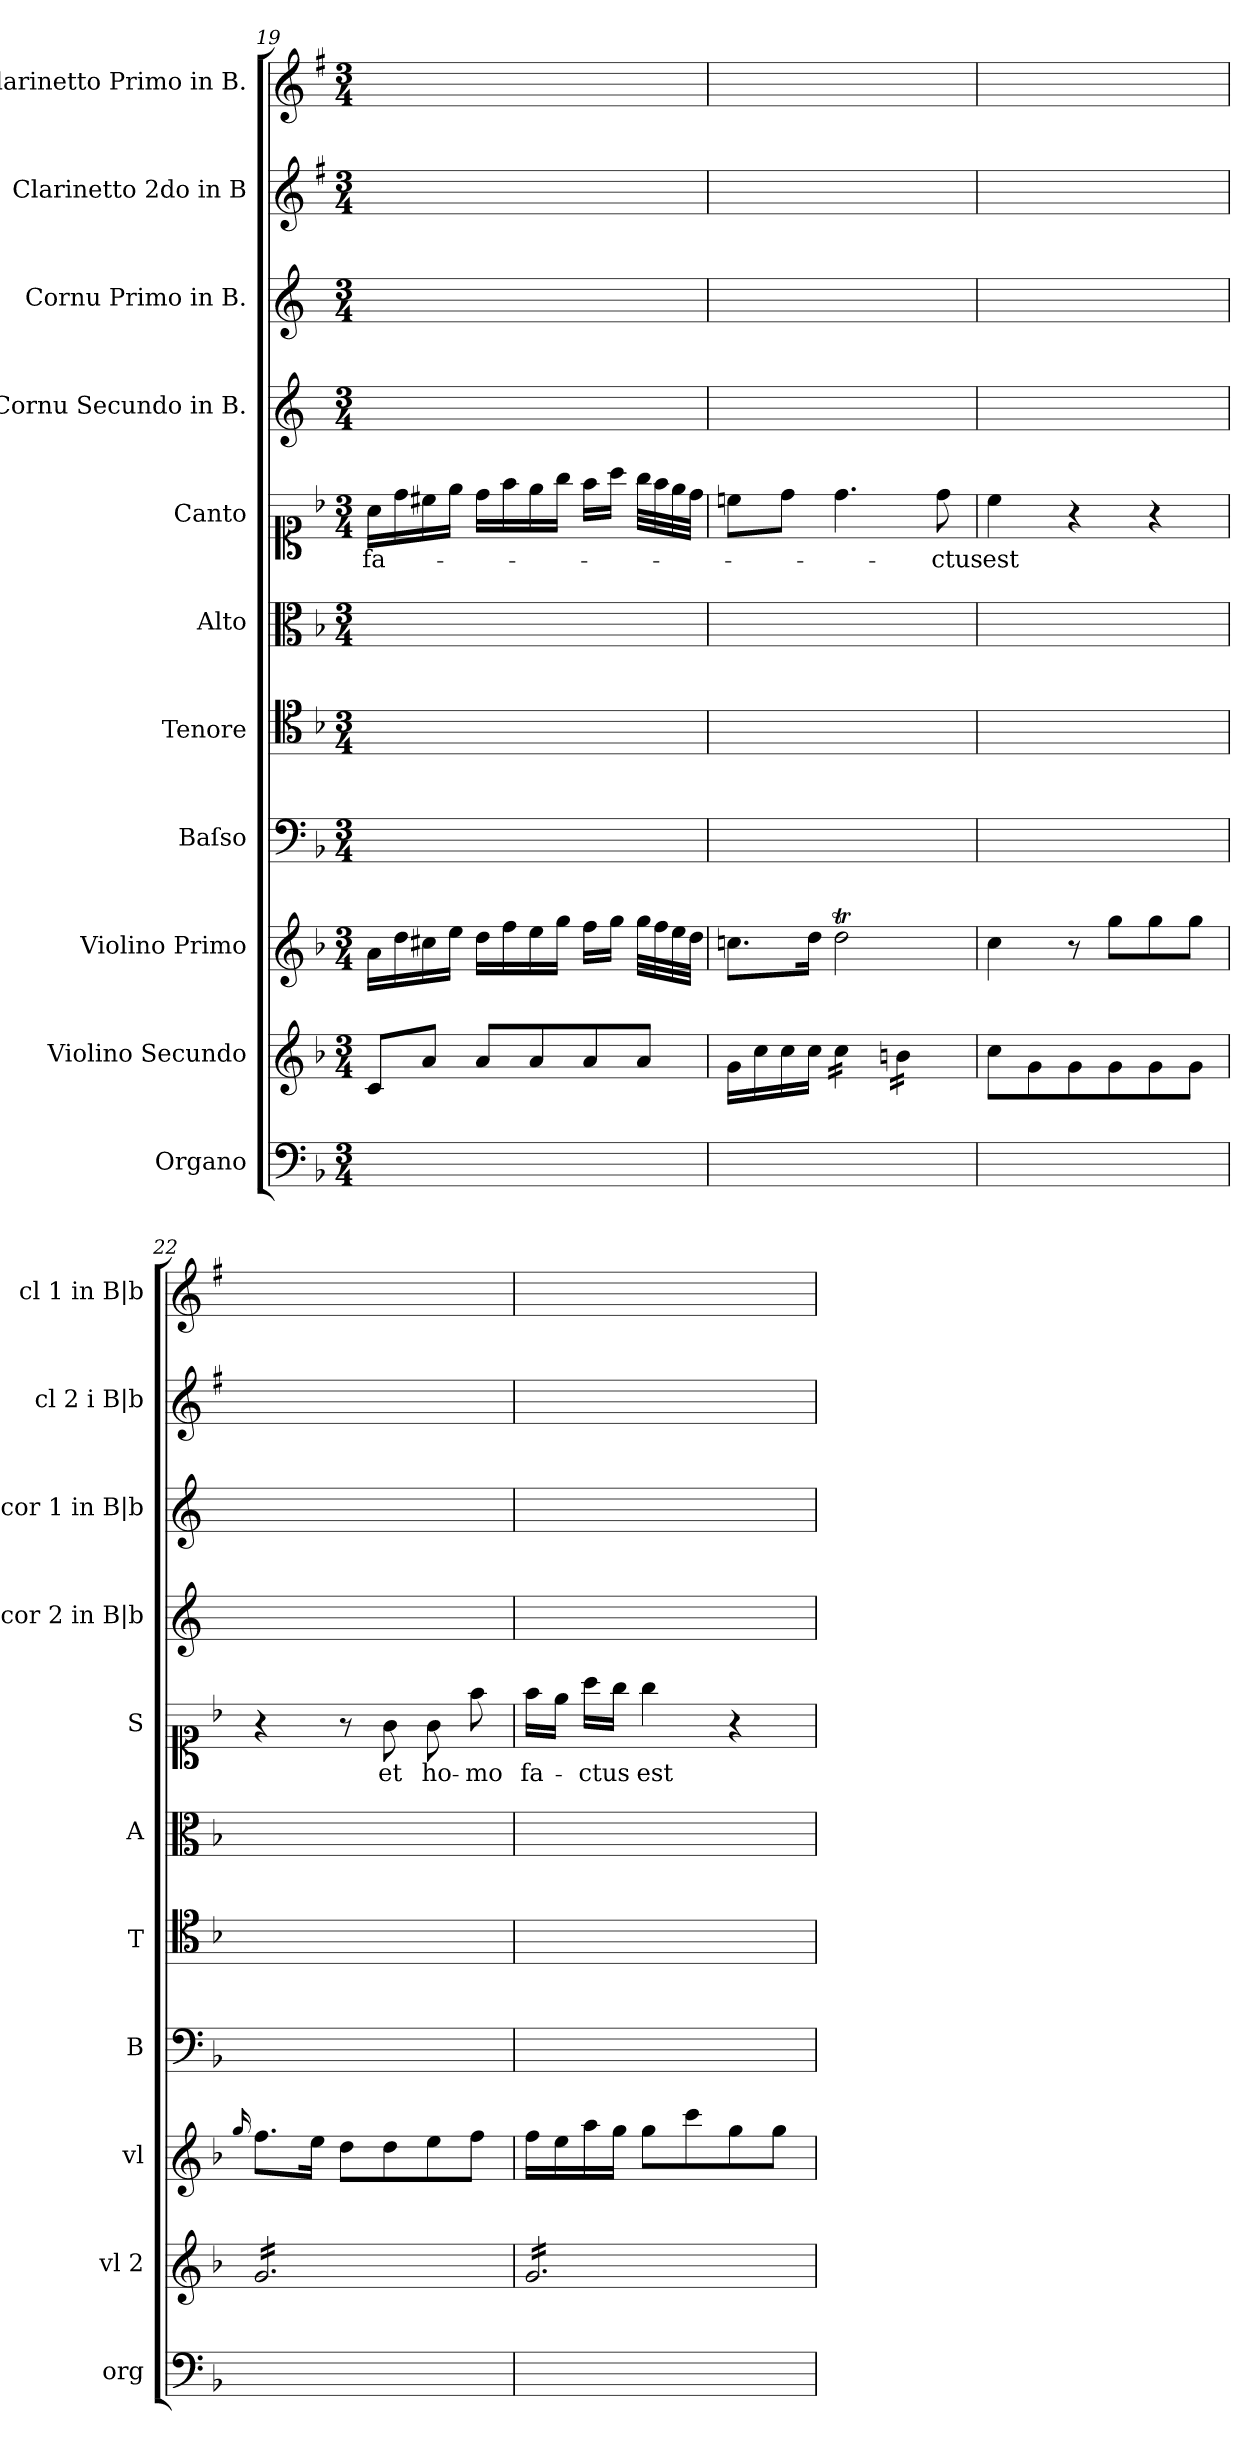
**kern	**kern	**kern	**kern	**kern	**kern	**kern	**text	**kern	**kern	**kern	**kern
*part11	*part10	*part9	*part8	*part7	*part6	*part5	*part5	*part4	*part3	*part2	*part1
*staff11	*staff10	*staff9	*staff8	*staff7	*staff6	*staff5	*staff5	*staff4	*staff3	*staff2	*staff1
*I"Organo	*I"Violino Secundo	*I"Violino Primo	*I"Baſso	*I"Tenore	*I"Alto	*I"Canto	*	*I"Cornu Secundo in B.	*I"Cornu Primo in B.	*I"Clarinetto 2do in B	*I"Clarinetto Primo in B.
*I'org	*I'vl 2	*I'vl	*I'B	*I'T	*I'A	*I'S	*	*I'cor 2 in B|b	*I'cor 1 in B|b	*I'cl 2 i B|b	*I'cl 1 in B|b
*clefF4	*clefG2	*clefG2	*clefF4	*clefC4	*clefC3	*clefC1	*	*clefG2	*clefG2	*clefG2	*clefG2
*	*	*	*	*	*	*	*	*ITrd4c7	*ITrd4c7	*ITrd1c2	*ITrd1c2
*k[b-]	*k[b-]	*k[b-]	*k[b-]	*k[b-]	*k[b-]	*k[b-]	*	*k[b-]	*k[b-]	*k[b-]	*k[b-]
*F:	*F:	*F:	*F:	*F:	*F:	*F:	*	*F:	*F:	*F:	*F:
*M3/4	*M3/4	*M3/4	*M3/4	*M3/4	*M3/4	*M3/4	*	*M3/4	*M3/4	*M3/4	*M3/4
=19	=19	=19	=19	=19	=19	=19	=19	=19	=19	=19	=19
2.ryy	8c/L	16a\LL	2.ryy	2.ryy	2.ryy	16a\LL	fa-	2.ryy	2.ryy	2.ryy	2.ryy
.	.	16dd\	.	.	.	16dd\	.	.	.	.	.
.	8a/J	16cc#X\	.	.	.	16cc#X\	.	.	.	.	.
.	.	16ee\JJ	.	.	.	16ee\JJ	.	.	.	.	.
.	8a/L	16dd\LL	.	.	.	16dd\LL	.	.	.	.	.
.	.	16ff\	.	.	.	16ff\	.	.	.	.	.
.	8a/	16ee\	.	.	.	16ee\	.	.	.	.	.
.	.	16gg\JJ	.	.	.	16gg\JJ	.	.	.	.	.
.	8a/	16ff\LL	.	.	.	16ff\LL	.	.	.	.	.
.	.	16gg\JJ	.	.	.	16aa\JJ	.	.	.	.	.
.	8a/J	32gg\LLL	.	.	.	32gg\LLL	.	.	.	.	.
.	.	32ff\	.	.	.	32ff\	.	.	.	.	.
.	.	32ee\	.	.	.	32ee\	.	.	.	.	.
.	.	32dd\JJJ	.	.	.	32dd\JJJ	.	.	.	.	.
=20	=20	=20	=20	=20	=20	=20	=20	=20	=20	=20	=20
2.ryy	16g\LL	8.ccn\L	2.ryy	2.ryy	2.ryy	8ccn\L	.	2.ryy	2.ryy	2.ryy	2.ryy
.	16cc\	.	.	.	.	.	.	.	.	.	.
.	16cc\	.	.	.	.	8dd\J	.	.	.	.	.
.	16cc\JJ	16dd\Jk	.	.	.	.	.	.	.	.	.
*	*tremolo	*	*	*	*	*	*	*	*	*	*
.	16cc\LL	2ddT\	.	.	.	4.dd\	.	.	.	.	.
.	16cc\	.	.	.	.	.	.	.	.	.	.
.	16cc\	.	.	.	.	.	.	.	.	.	.
.	16cc\JJ	.	.	.	.	.	.	.	.	.	.
.	16bn\LL	.	.	.	.	.	.	.	.	.	.
.	16bn\	.	.	.	.	.	.	.	.	.	.
.	16bn\	.	.	.	.	8dd\	-ctus	.	.	.	.
.	16bn\JJ	.	.	.	.	.	.	.	.	.	.
*	*Xtremolo	*	*	*	*	*	*	*	*	*	*
=21	=21	=21	=21	=21	=21	=21	=21	=21	=21	=21	=21
2.ryy	8cc\L	4cc\	2.ryy	2.ryy	2.ryy	4cc\	est	2.ryy	2.ryy	2.ryy	2.ryy
.	8g\	.	.	.	.	.	.	.	.	.	.
.	8g\	8r	.	.	.	4r	.	.	.	.	.
.	8g\	8gg\L	.	.	.	.	.	.	.	.	.
.	8g\	8gg\	.	.	.	4r	.	.	.	.	.
.	8g\J	8gg\J	.	.	.	.	.	.	.	.	.
=22	=22	=22	=22	=22	=22	=22	=22	=22	=22	=22	=22
.	.	16qqgg/	.	.	.	.	.	.	.	.	.
*	*tremolo	*	*	*	*	*	*	*	*	*	*
2.ryy	16g/LL	8.ff\L	2.ryy	2.ryy	2.ryy	4r	.	2.ryy	2.ryy	2.ryy	2.ryy
.	16g/	.	.	.	.	.	.	.	.	.	.
.	16g/	.	.	.	.	.	.	.	.	.	.
.	16g/	16ee\Jk	.	.	.	.	.	.	.	.	.
.	16g/	8dd\L	.	.	.	8r	.	.	.	.	.
.	16g/	.	.	.	.	.	.	.	.	.	.
.	16g/	8dd\	.	.	.	8g\	et	.	.	.	.
.	16g/	.	.	.	.	.	.	.	.	.	.
.	16g/	8ee\	.	.	.	8g\	ho-	.	.	.	.
.	16g/	.	.	.	.	.	.	.	.	.	.
.	16g/	8ff\J	.	.	.	8ff\	-mo	.	.	.	.
.	16g/JJ	.	.	.	.	.	.	.	.	.	.
=23	=23	=23	=23	=23	=23	=23	=23	=23	=23	=23	=23
2.ryy	16g/LL	16ff\LL	2.ryy	2.ryy	2.ryy	16ff\LL	fa-	2.ryy	2.ryy	2.ryy	2.ryy
.	16g/	16ee\	.	.	.	16ee\JJ	.	.	.	.	.
.	16g/	16aa\	.	.	.	16aa\LL	-ctus	.	.	.	.
.	16g/	16gg\JJ	.	.	.	16gg\JJ	.	.	.	.	.
.	16g/	8gg\L	.	.	.	4gg\	est	.	.	.	.
.	16g/	.	.	.	.	.	.	.	.	.	.
.	16g/	8ccc\	.	.	.	.	.	.	.	.	.
.	16g/	.	.	.	.	.	.	.	.	.	.
.	16g/	8gg\	.	.	.	4r	.	.	.	.	.
.	16g/	.	.	.	.	.	.	.	.	.	.
.	16g/	8gg\J	.	.	.	.	.	.	.	.	.
.	16g/JJ	.	.	.	.	.	.	.	.	.	.
*	*Xtremolo	*	*	*	*	*	*	*	*	*	*
=	=	=	=	=	=	=	=	=	=	=	=
*-	*-	*-	*-	*-	*-	*-	*-	*-	*-	*-	*-
